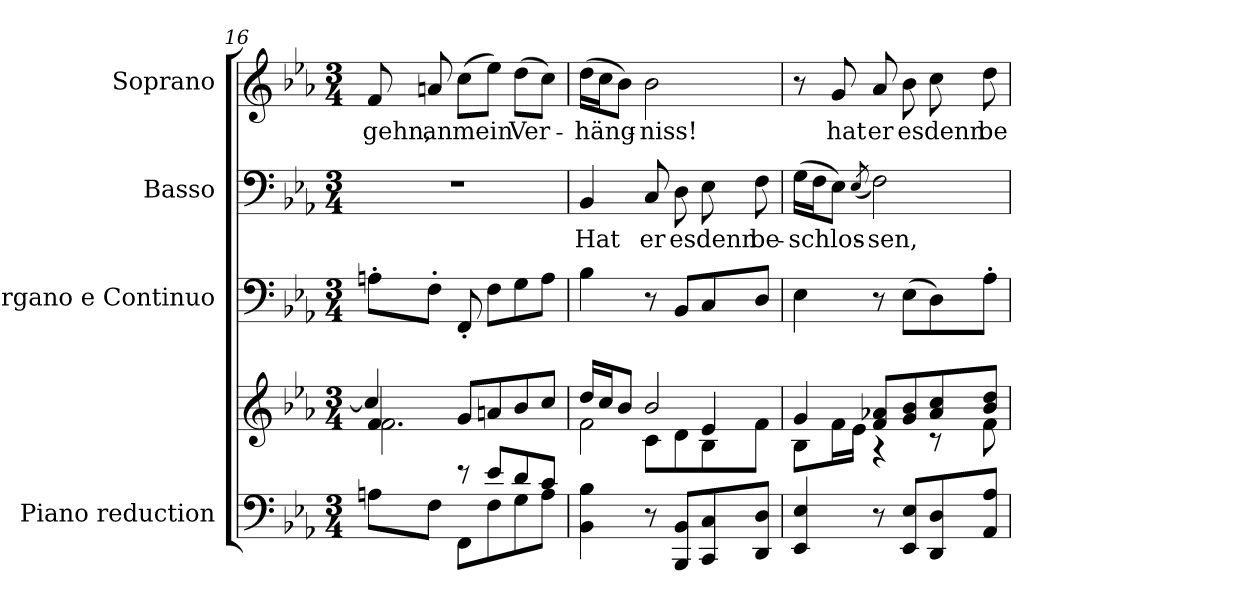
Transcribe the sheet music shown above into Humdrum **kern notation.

**kern	**kern	**kern	**kern	**text	**kern	**text
*part4	*part4	*part3	*part2	*part2	*part1	*part1
*staff5	*staff4	*staff3	*staff2	*staff2	*staff1	*staff1
*I"Piano reduction	*	*I"Organo e Continuo	*I"Basso	*	*I"Soprano	*
*I'Pno	*	*	*	*	*	*
*clefF4	*clefG2	*clefF4	*clefF4	*	*clefG2	*
*k[b-e-a-]	*k[b-e-a-]	*k[b-e-a-]	*k[b-e-a-]	*	*k[b-e-a-]	*
*M3/4	*M3/4	*M3/4	*M3/4	*	*M3/4	*
=16	=16	=16	=16	=16	=16	=16
*^	*^	*	*	*	*	*
*	*	*	*^	*	*	*	*	*
!	!	!	!	!	!	!	!	!	!LO:LY:b
4ryy	8An\L	4f/	2.f\	4cc/]	8An'\L	2.r	.	8f/	gehn,
!	!	!	!	!	!	!	!	!	!LO:LY:b
.	8F\J	.	.	.	8F'\J	.	.	8an/	an
!	!	!	!	!	!	!	!	!	!LO:LY:b
8r	8FF\L	8g/L	.	2ryy	8FF'/	.	.	(8cc\L	mein
8e-/L	8F\	8an/	.	.	8F\L	.	.	8ee-\J)	.
!	!	!	!	!	!	!	!	!	!LO:LY:b
8d/	8G\	8b-/	.	.	8G\	.	.	(8dd\L	Ver-
8c/J	8A\J	8cc/J	.	.	8A\J	.	.	8cc\J)	.
=17	=17	=17	=17	=17	=17	=17	=17	=17	=17
!	!	!	!	!	!	!	!LO:LY:b	!	!LO:LY:b
4B-\	4BB-\ 4B-\	16dd/LL	4ryy	2f\	4B-\	4BB-/	Hat	(16dd\LL	-häng-
.	.	16cc/J	.	.	.	.	.	16cc\J	.
.	.	8b-/J	.	.	.	.	.	8b-\J)	.
!	!	!	!	!	!	!	!LO:LY:b	!	!LO:LY:b
2ryy	8r	2b-/	8c\L	.	8r	8C/	er	2b-\	-niss!
!	!	!	!	!	!	!	!LO:LY:b	!	!
.	8BBB-/ 8BB-/L	.	8d\	.	8BB-/L	8D\	es	.	.
!	!	!	!	!	!	!	!LO:LY:b	!	!
.	8CC/ 8C/	.	8B-\	4e-/	8C/	8E-\	denn	.	.
!	!	!	!	!	!	!	!LO:LY:b	!	!
.	8DD/ 8D/J	.	8f\J	.	8D/J	8F\	be-	.	.
*	*	*	*v	*v	*	*	*	*	*
=18	=18	=18	=18	=18	=18	=18	=18	=18
!	!	!	!	!	!	!LO:LY:b	!	!
*v	*v	*	*	*	*	*	*	*
4EE-/ 4E-/	4g/	8B-\L	4E-\	(16G\LL	-schlos-	8r	.
.	.	.	.	16F\J	.	.	.
!	!	!	!	!	!	!	!LO:LY:b
.	.	16f\L	.	8E-\J)	.	8g/	hat
.	.	16e-\JJ	.	.	.	.	.
.	.	.	.	(8qE-/	.	.	.
!	!	!	!	!	!LO:LY:b	!	!LO:LY:b
8r	8f/ 8a-X/L	4r	8r	2F\)	-sen,	8a-/	er
!	!	!	!	!	!	!	!LO:LY:b
8EE-/ 8E-/L	8g/ 8b-/	.	(8E-\L	.	.	8b-\	es
!	!	!	!	!	!	!	!LO:LY:b
8DD/ 8D/	8a-/ 8cc/	8r	8D\)	.	.	8cc\	denn
!	!	!	!	!	!	!	!LO:LY:b
8AA-/ 8A-/J	8b-/ 8dd/J	8f\	8A-'\J	.	.	8dd\	be-
*	*v	*v	*	*	*	*	*
=	=	=	=	=	=	=
*-	*-	*-	*-	*-	*-	*-
